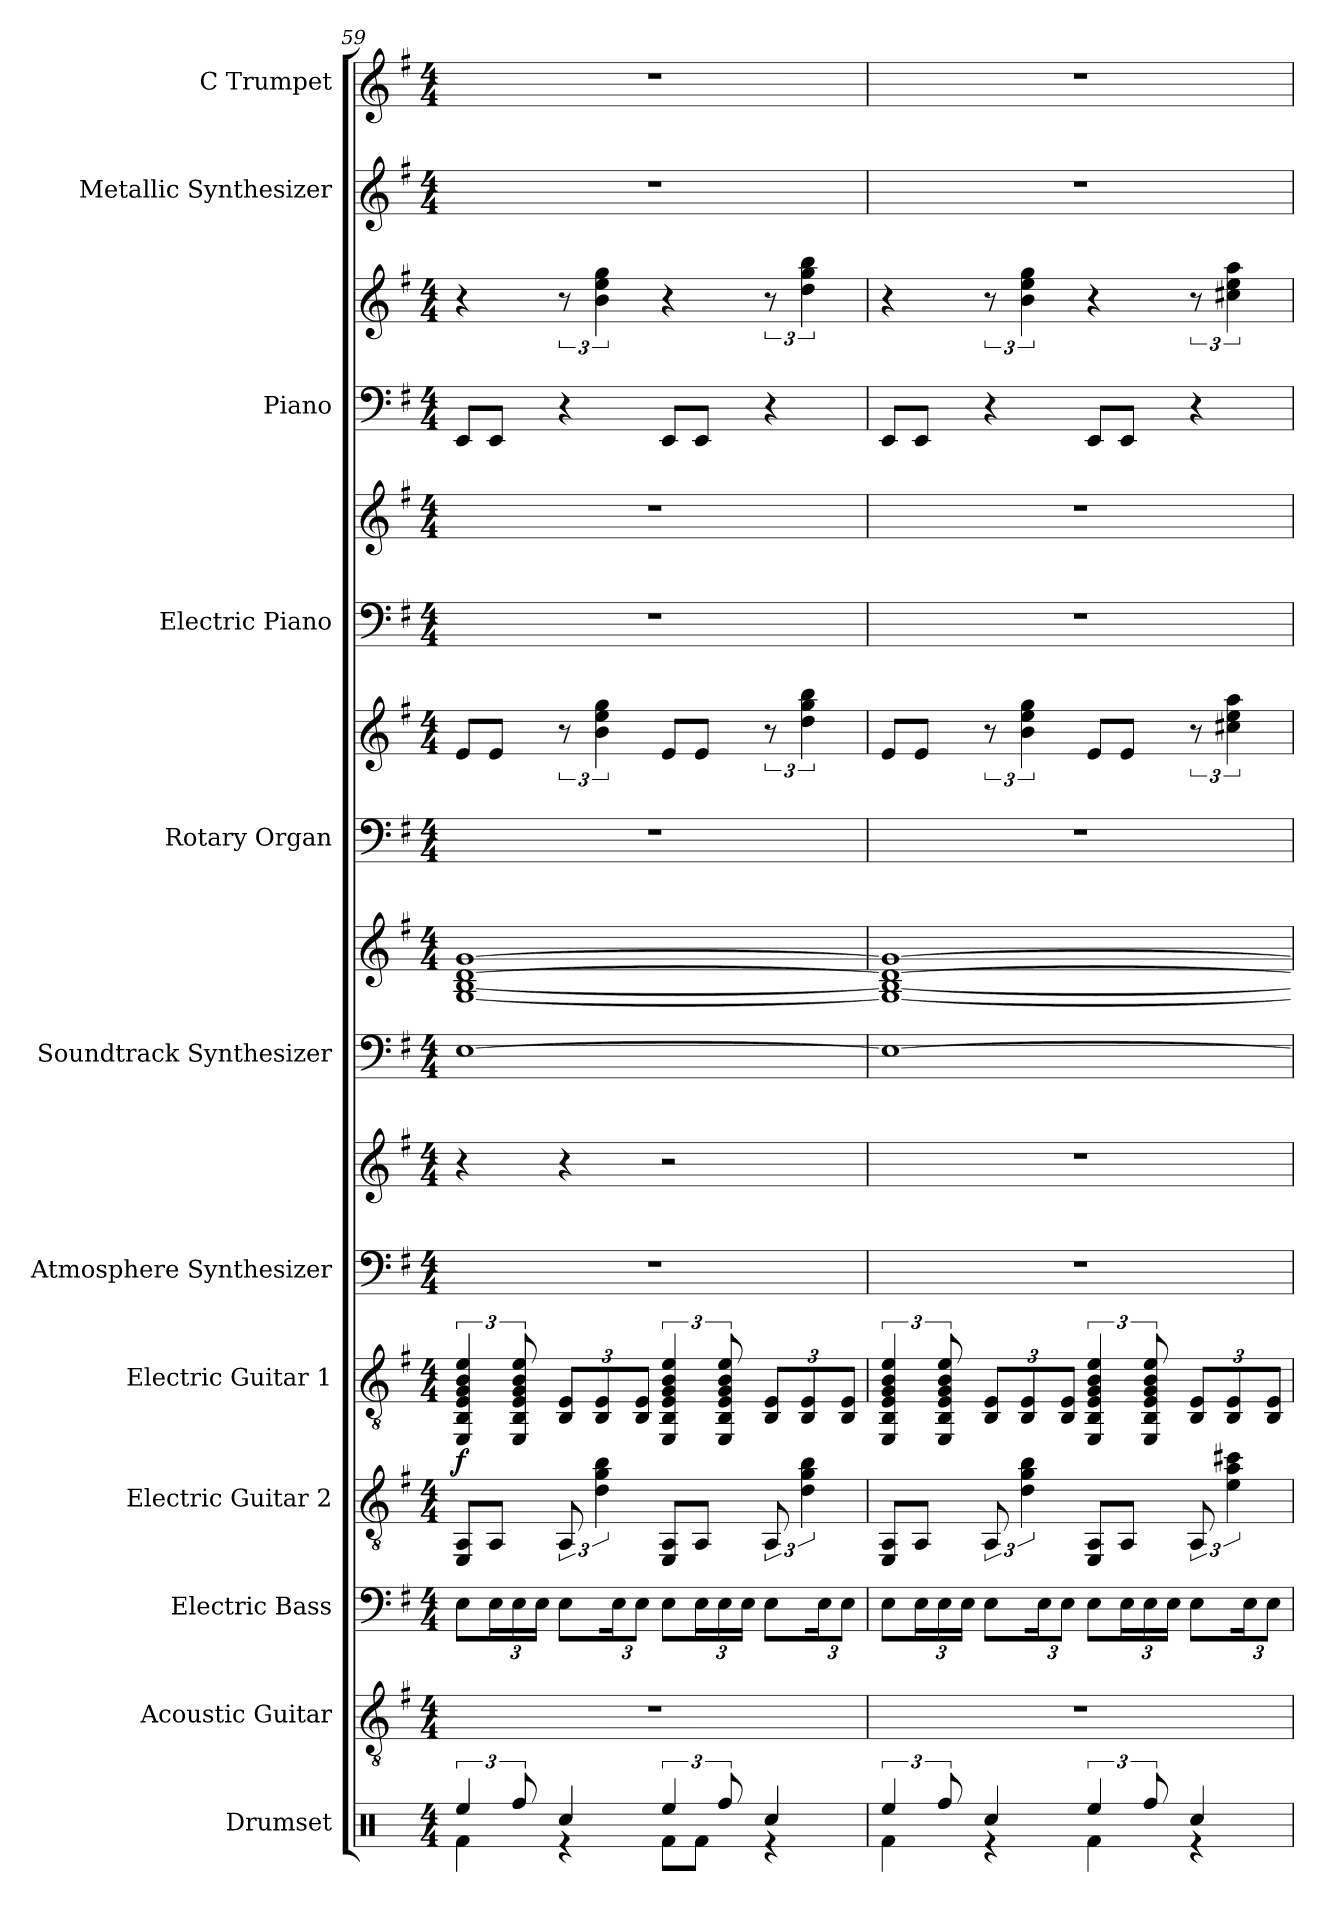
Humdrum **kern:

**kern	**kern	**kern	**kern	**kern	**dynam	**kern	**kern	**kern	**kern	**kern	**kern	**kern	**kern	**kern	**kern	**kern	**kern
*part12	*part11	*part10	*part9	*part8	*part8	*part7	*part7	*part6	*part6	*part5	*part5	*part4	*part4	*part3	*part3	*part2	*part1
*staff17	*staff16	*staff15	*staff14	*staff13	*staff13	*staff12	*staff11	*staff10	*staff9	*staff8	*staff7	*staff6	*staff5	*staff4	*staff3	*staff2	*staff1
*I"Drumset	*I"Acoustic Guitar	*I"Electric Bass	*I"Electric Guitar 2	*I"Electric Guitar 1	*	*I"Atmosphere Synthesizer	*	*I"Soundtrack Synthesizer	*	*I"Rotary Organ	*	*I"Electric Piano	*	*I"Piano	*	*I"Metallic Synthesizer	*I"C Trumpet
*I'Drs.	*I'Guit.	*I'El. B.	*I'El. Guit. 2	*I'El. Guit. 1	*	*I'Synth.	*	*I'Synth.	*	*I'Rot. Org.	*	*I'El. Pno.	*	*I'Pno.	*	*I'Synth.	*I'C Tpt.
*clefX	*clefGv2	*clefF4	*clefGv2	*clefGv2	*	*clefF4	*clefG2	*clefF4	*clefG2	*clefF4	*clefG2	*clefF4	*clefG2	*clefF4	*clefG2	*clefG2	*clefG2
*	*	*ITrd7c12	*	*	*	*	*	*	*	*	*	*	*	*	*	*	*
*k[]	*k[f#]	*k[f#]	*k[f#]	*k[f#]	*	*k[f#]	*k[f#]	*k[f#]	*k[f#]	*k[f#]	*k[f#]	*k[f#]	*k[f#]	*k[f#]	*k[f#]	*k[f#]	*k[f#]
*M4/4	*M4/4	*M4/4	*M4/4	*M4/4	*	*M4/4	*M4/4	*M4/4	*M4/4	*M4/4	*M4/4	*M4/4	*M4/4	*M4/4	*M4/4	*M4/4	*M4/4
=59	=59	=59	=59	=59	=59	=59	=59	=59	=59	=59	=59	=59	=59	=59	=59	=59	=59
*^	*	*	*	*	*	*	*	*	*	*	*	*	*	*	*	*	*
!	!	!	!	!	!	!LO:DY:b	!	!	!	!	!	!	!	!	!	!	!	!
6Ree/	4Rf\	1r	8EE\L	8EE/ 8AA/L	6EE/ 6BB/ 6E/ 6G/ 6B/ 6e/	f	1r	4r	[1E	[1G [1B [1d [1g	1r	8e/L	1r	1r	8EE/L	4r	1r	1r
*	*	*	*Xbrackettup	*	*	*	*	*	*	*	*	*	*	*	*	*	*	*
.	.	.	24EE\L	8AA/J	.	.	.	.	.	.	.	8e/J	.	.	8EE/J	.	.	.
12Rff/	.	.	24EE\	.	12EE/ 12BB/ 12E/ 12G/ 12B/ 12e/	.	.	.	.	.	.	.	.	.	.	.	.	.
.	.	.	24EE\JJ	.	.	.	.	.	.	.	.	.	.	.	.	.	.	.
*	*	*	*	*	*Xbrackettup	*	*	*	*	*	*	*	*	*	*	*	*	*
4Rcc/	4r	.	8EE\L	12AA/	12BB/ 12E/L	.	.	4r	.	.	.	12r	.	.	4r	12r	.	.
.	.	.	.	6d\ 6g\ 6b\	12BB/ 12E/	.	.	.	.	.	.	6b\ 6ee\ 6gg\	.	.	.	6b\ 6ee\ 6gg\	.	.
.	.	.	24EE\K	.	.	.	.	.	.	.	.	.	.	.	.	.	.	.
.	.	.	12EE\J	.	12BB/ 12E/J	.	.	.	.	.	.	.	.	.	.	.	.	.
*	*	*	*	*	*brackettup	*	*	*	*	*	*	*	*	*	*	*	*	*
6Ree/	8Rf\L	.	8EE\L	8EE/ 8AA/L	6EE/ 6BB/ 6E/ 6G/ 6B/ 6e/	.	.	2r	.	.	.	8e/L	.	.	8EE/L	4r	.	.
.	8Rf\J	.	24EE\L	8AA/J	.	.	.	.	.	.	.	8e/J	.	.	8EE/J	.	.	.
12Rff/	.	.	24EE\	.	12EE/ 12BB/ 12E/ 12G/ 12B/ 12e/	.	.	.	.	.	.	.	.	.	.	.	.	.
.	.	.	24EE\JJ	.	.	.	.	.	.	.	.	.	.	.	.	.	.	.
*	*	*	*	*	*Xbrackettup	*	*	*	*	*	*	*	*	*	*	*	*	*
4Rcc/	4r	.	8EE\L	12AA/	12BB/ 12E/L	.	.	.	.	.	.	12r	.	.	4r	12r	.	.
.	.	.	.	6d\ 6g\ 6b\	12BB/ 12E/	.	.	.	.	.	.	6dd\ 6gg\ 6bb\	.	.	.	6dd\ 6gg\ 6bb\	.	.
.	.	.	24EE\K	.	.	.	.	.	.	.	.	.	.	.	.	.	.	.
.	.	.	12EE\J	.	12BB/ 12E/J	.	.	.	.	.	.	.	.	.	.	.	.	.
!!LO:PB:g=z
=60	=60	=60	=60	=60	=60	=60	=60	=60	=60	=60	=60	=60	=60	=60	=60	=60	=60	=60
*	*	*	*	*	*brackettup	*	*	*	*	*	*	*	*	*	*	*	*	*
6Ree/	4Rf\	1r	8EE\L	8EE/ 8AA/L	6EE/ 6BB/ 6E/ 6G/ 6B/ 6e/	.	1r	1r	1E_	1G_ 1B_ 1d_ 1g_	1r	8e/L	1r	1r	8EE/L	4r	1r	1r
.	.	.	24EE\L	8AA/J	.	.	.	.	.	.	.	8e/J	.	.	8EE/J	.	.	.
12Rff/	.	.	24EE\	.	12EE/ 12BB/ 12E/ 12G/ 12B/ 12e/	.	.	.	.	.	.	.	.	.	.	.	.	.
.	.	.	24EE\JJ	.	.	.	.	.	.	.	.	.	.	.	.	.	.	.
*	*	*	*	*	*Xbrackettup	*	*	*	*	*	*	*	*	*	*	*	*	*
4Rcc/	4r	.	8EE\L	12AA/	12BB/ 12E/L	.	.	.	.	.	.	12r	.	.	4r	12r	.	.
.	.	.	.	6d\ 6g\ 6b\	12BB/ 12E/	.	.	.	.	.	.	6b\ 6ee\ 6gg\	.	.	.	6b\ 6ee\ 6gg\	.	.
.	.	.	24EE\K	.	.	.	.	.	.	.	.	.	.	.	.	.	.	.
.	.	.	12EE\J	.	12BB/ 12E/J	.	.	.	.	.	.	.	.	.	.	.	.	.
*	*	*	*	*	*brackettup	*	*	*	*	*	*	*	*	*	*	*	*	*
6Ree/	4Rf\	.	8EE\L	8EE/ 8AA/L	6EE/ 6BB/ 6E/ 6G/ 6B/ 6e/	.	.	.	.	.	.	8e/L	.	.	8EE/L	4r	.	.
.	.	.	24EE\L	8AA/J	.	.	.	.	.	.	.	8e/J	.	.	8EE/J	.	.	.
12Rff/	.	.	24EE\	.	12EE/ 12BB/ 12E/ 12G/ 12B/ 12e/	.	.	.	.	.	.	.	.	.	.	.	.	.
.	.	.	24EE\JJ	.	.	.	.	.	.	.	.	.	.	.	.	.	.	.
*	*	*	*	*	*Xbrackettup	*	*	*	*	*	*	*	*	*	*	*	*	*
4Rcc/	4r	.	8EE\L	12AA/	12BB/ 12E/L	.	.	.	.	.	.	12r	.	.	4r	12r	.	.
.	.	.	.	6e\ 6a\ 6cc#X\	12BB/ 12E/	.	.	.	.	.	.	6cc#X\ 6ee\ 6aa\	.	.	.	6cc#X\ 6ee\ 6aa\	.	.
.	.	.	24EE\K	.	.	.	.	.	.	.	.	.	.	.	.	.	.	.
.	.	.	12EE\J	.	12BB/ 12E/J	.	.	.	.	.	.	.	.	.	.	.	.	.
*v	*v	*	*	*	*	*	*	*	*	*	*	*	*	*	*	*	*	*
=	=	=	=	=	=	=	=	=	=	=	=	=	=	=	=	=	=
*-	*-	*-	*-	*-	*-	*-	*-	*-	*-	*-	*-	*-	*-	*-	*-	*-	*-
